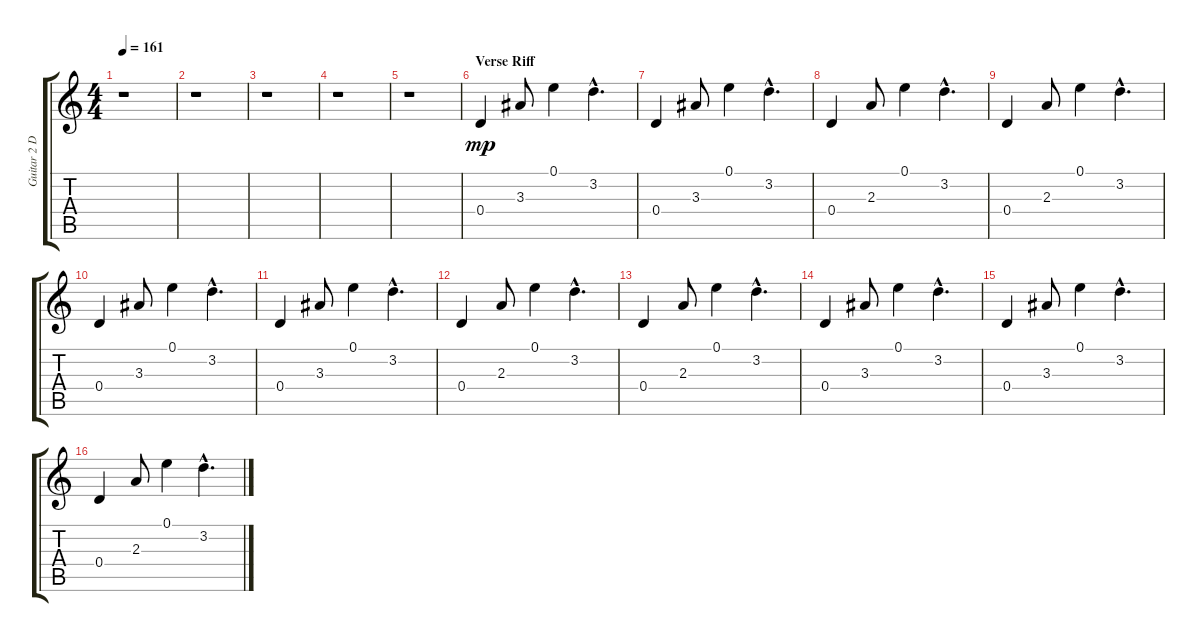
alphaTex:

\track ("Guitar 2 Drop D" "Guitar 2 D") {instrument electricguitarclean}
\staff {score tabs}
\tuning (E4 B3 G3 D3 A2 D2) {hide}
\ts (4 4)
\tempo 161
\clef g2
\ks c
r.1{dy f} |
r.1 |
r.1 |
r.1 |
r.1 |
\section ("" "Verse Riff")
0.4.4{dy mp} 3.3.8 0.1.4 3.2{hac}.4{d} |
0.4.4 3.3.8 0.1.4 3.2{hac}.4{d} |
0.4.4 2.3.8 0.1.4 3.2{hac}.4{d} |
0.4.4 2.3.8 0.1.4 3.2{hac}.4{d} |
0.4.4 3.3.8 0.1.4 3.2{hac}.4{d} |
0.4.4 3.3.8 0.1.4 3.2{hac}.4{d} |
0.4.4 2.3.8 0.1.4 3.2{hac}.4{d} |
0.4.4 2.3.8 0.1.4 3.2{hac}.4{d} |
0.4.4 3.3.8 0.1.4 3.2{hac}.4{d} |
0.4.4 3.3.8 0.1.4 3.2{hac}.4{d} |
0.4.4 2.3.8 0.1.4 3.2{hac}.4{d}
